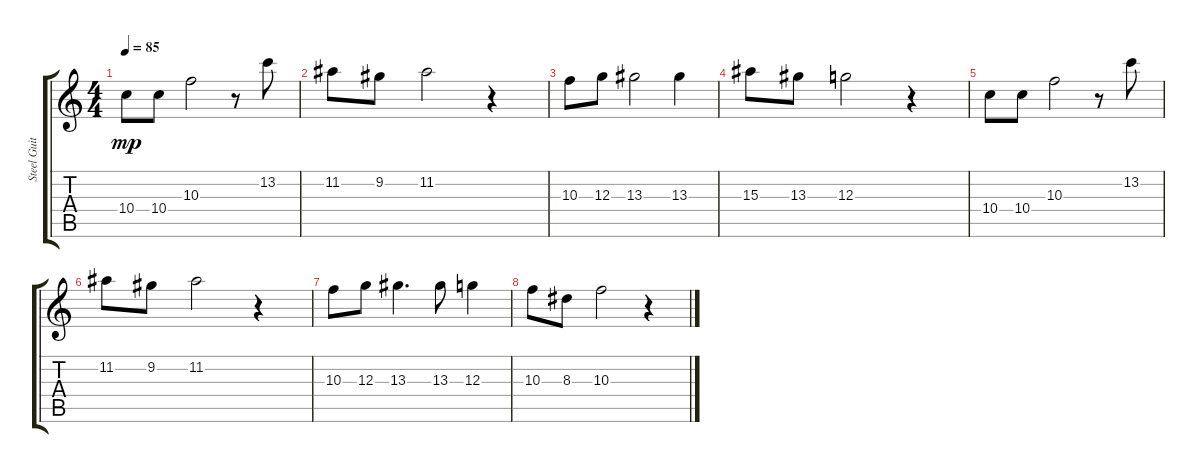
\track ("Steel Guitar" "Steel Guit") {instrument acousticguitarsteel}
\staff {score tabs}
\tuning (E4 B3 G3 D3 A2 E2) {hide}
\ts (4 4)
\tempo 85
\clef g2
\ks c
10.4.8{dy mp} 10.4.8 10.3.2 r.8 13.2.8 |
11.2.8 9.2.8 11.2.2 r.4 |
10.3.8 12.3.8 13.3.2 13.3.4 |
15.3.8 13.3.8 12.3.2 r.4 |
10.4.8 10.4.8 10.3.2 r.8 13.2.8 |
11.2.8 9.2.8 11.2.2 r.4 |
10.3.8 12.3.8 13.3.4{d} 13.3.8 12.3.4 |
10.3.8 8.3.8 10.3.2 r.4
